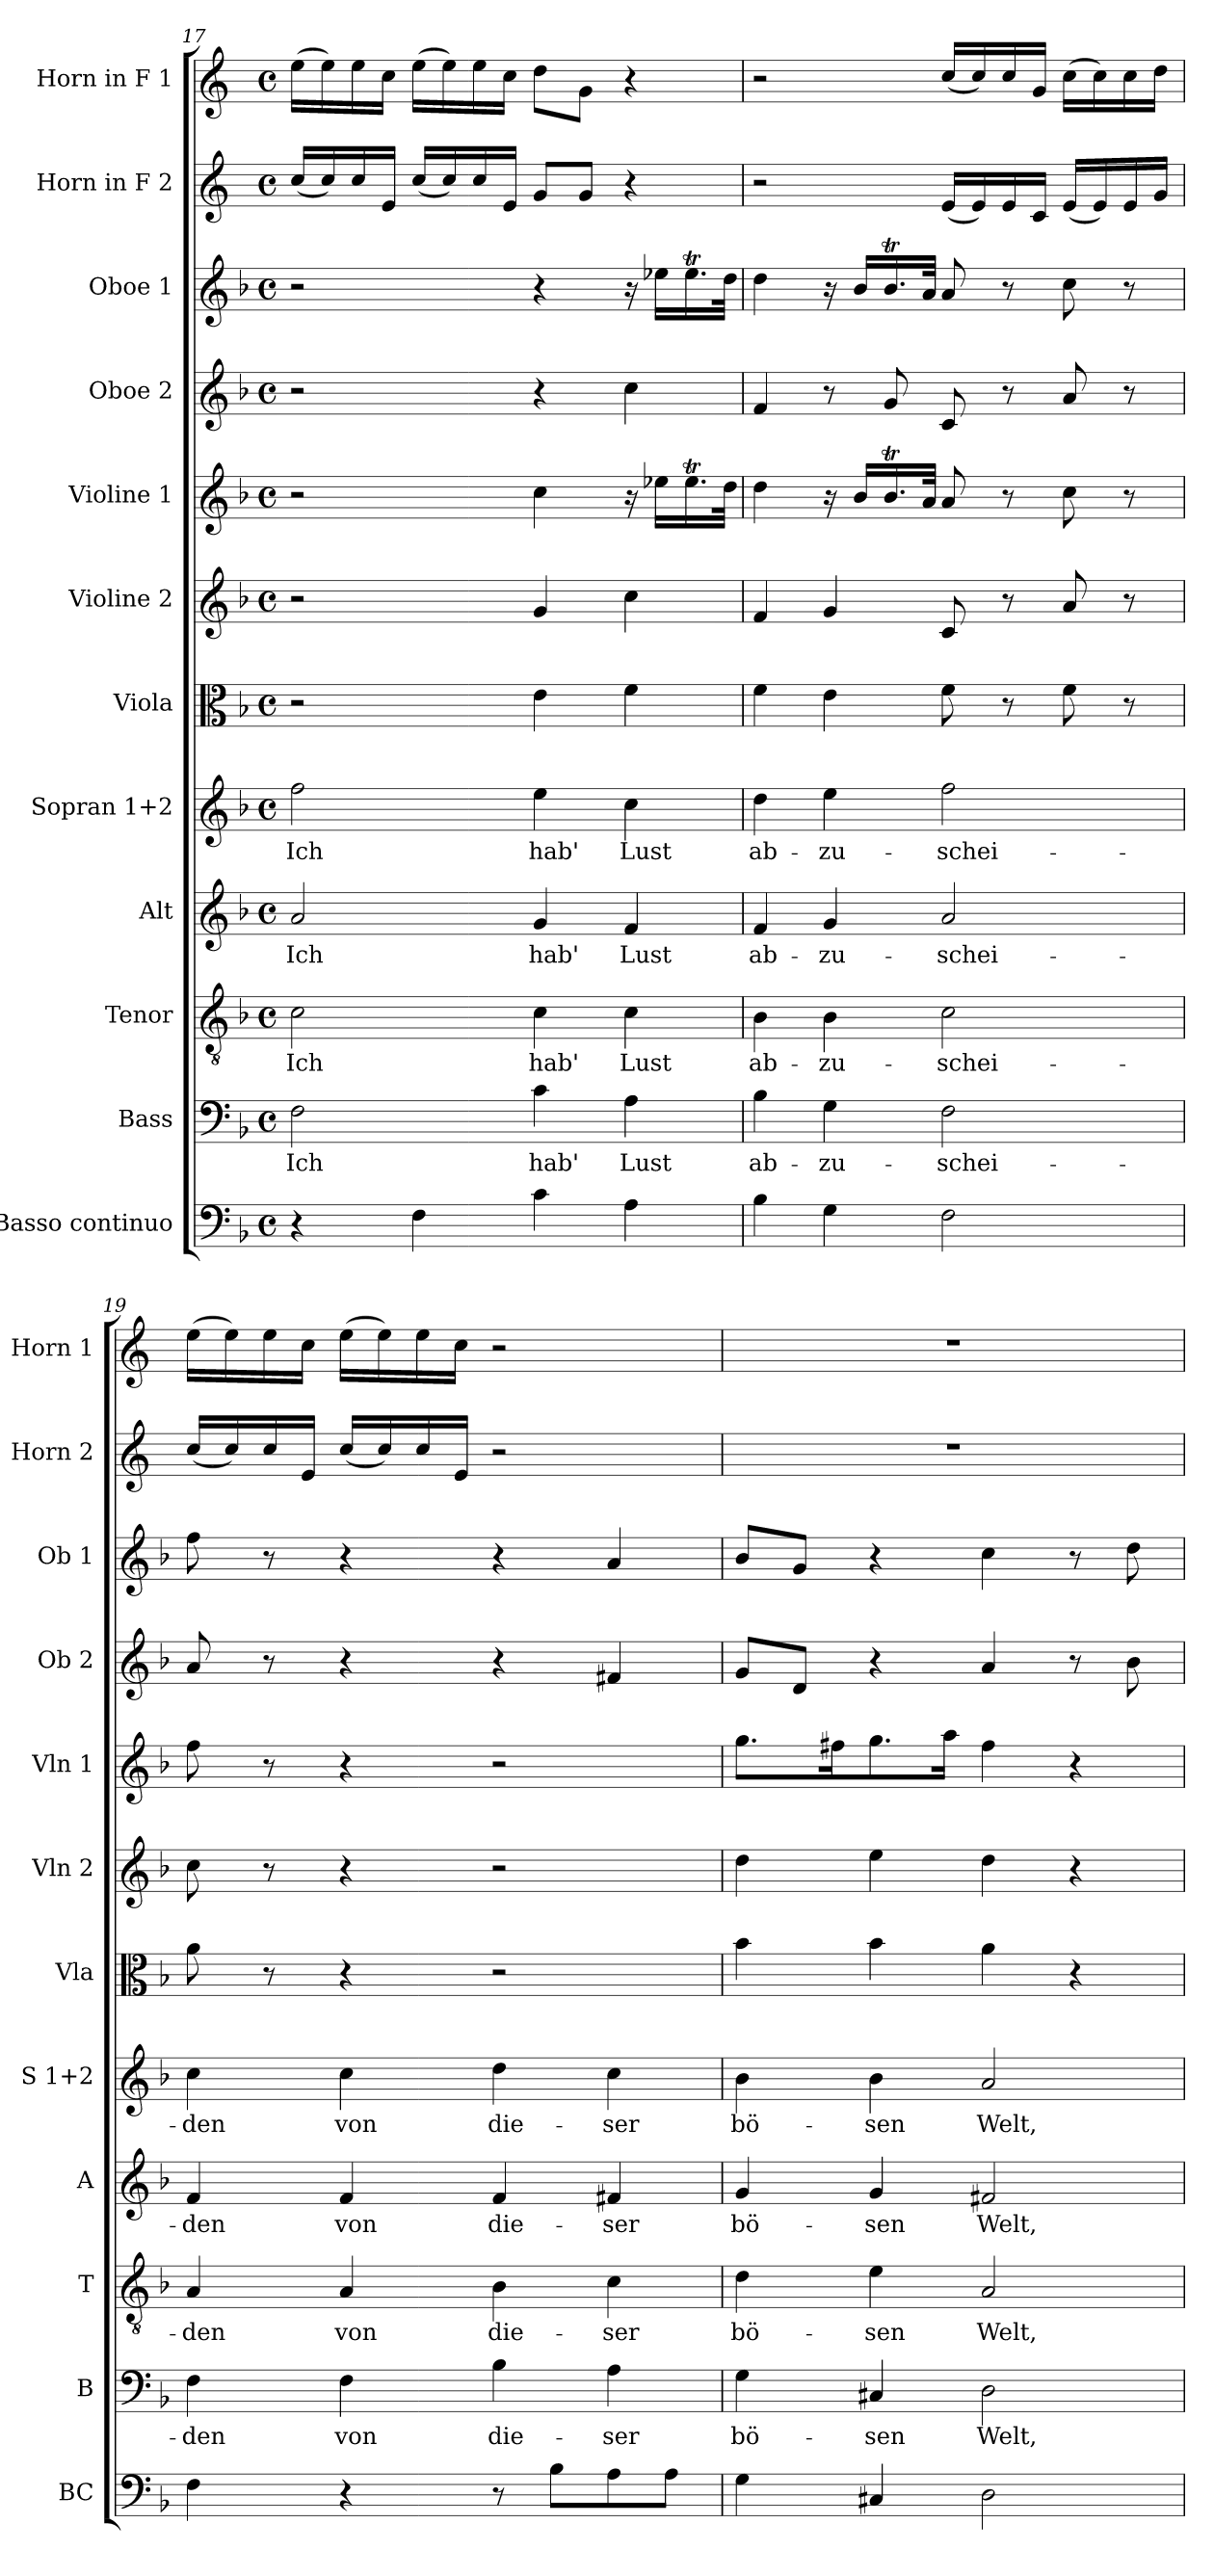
**kern	**kern	**text	**kern	**text	**kern	**text	**kern	**text	**kern	**kern	**kern	**kern	**kern	**kern	**kern
*part12	*part11	*part11	*part10	*part10	*part9	*part9	*part8	*part8	*part7	*part6	*part5	*part4	*part3	*part2	*part1
*staff12	*staff11	*staff11	*staff10	*staff10	*staff9	*staff9	*staff8	*staff8	*staff7	*staff6	*staff5	*staff4	*staff3	*staff2	*staff1
*I"Basso continuo	*I"Bass	*	*I"Tenor	*	*I"Alt	*	*I"Sopran 1+2	*	*I"Viola	*I"Violine 2	*I"Violine 1	*I"Oboe 2	*I"Oboe 1	*I"Horn in F 2	*I"Horn in F 1
*I'BC	*I'B	*	*I'T	*	*I'A	*	*I'S 1+2	*	*I'Vla	*I'Vln 2	*I'Vln 1	*I'Ob 2	*I'Ob 1	*I'Horn 2	*I'Horn 1
!!LO:PB:g=z
*clefF4	*clefF4	*	*clefGv2	*	*clefG2	*	*clefG2	*	*clefC3	*clefG2	*clefG2	*clefG2	*clefG2	*clefG2	*clefG2
*ITrd7c12	*	*	*	*	*	*	*	*	*	*	*	*	*	*ITrd4c7	*ITrd4c7
*k[b-]	*k[b-]	*	*k[b-]	*	*k[b-]	*	*k[b-]	*	*k[b-]	*k[b-]	*k[b-]	*k[b-]	*k[b-]	*k[b-]	*k[b-]
*M4/4	*M4/4	*	*M4/4	*	*M4/4	*	*M4/4	*	*M4/4	*M4/4	*M4/4	*M4/4	*M4/4	*M4/4	*M4/4
*met(c)	*met(c)	*	*met(c)	*	*met(c)	*	*met(c)	*	*met(c)	*met(c)	*met(c)	*met(c)	*met(c)	*met(c)	*met(c)
=17	=17	=17	=17	=17	=17	=17	=17	=17	=17	=17	=17	=17	=17	=17	=17
!	!	!LO:LY:b	!	!LO:LY:b	!	!LO:LY:b	!	!LO:LY:b	!	!	!	!	!	!	!
4r	2F\	Ich	2c\	Ich	2a/	Ich	2ff\	Ich	2r	2r	2r	2r	2r	(<16f/LL	(>16a\LL
.	.	.	.	.	.	.	.	.	.	.	.	.	.	16f/)	16a\)
.	.	.	.	.	.	.	.	.	.	.	.	.	.	16f/	16a\
.	.	.	.	.	.	.	.	.	.	.	.	.	.	16A/JJ	16f\JJ
4FF\	.	.	.	.	.	.	.	.	.	.	.	.	.	(<16f/LL	(>16a\LL
.	.	.	.	.	.	.	.	.	.	.	.	.	.	16f/)	16a\)
.	.	.	.	.	.	.	.	.	.	.	.	.	.	16f/	16a\
.	.	.	.	.	.	.	.	.	.	.	.	.	.	16A/JJ	16f\JJ
!	!	!LO:LY:b	!	!LO:LY:b	!	!LO:LY:b	!	!LO:LY:b	!	!	!	!	!	!	!
4C\	4c\	hab'	4c\	hab'	4g/	hab'	4ee\	hab'	4e\	4g/	4cc\	4r	4r	8c/L	8g\L
.	.	.	.	.	.	.	.	.	.	.	.	.	.	8c/J	8c\J
!	!	!LO:LY:b	!	!LO:LY:b	!	!LO:LY:b	!	!LO:LY:b	!	!	!	!	!	!	!
4AA\	4A\	Lust	4c\	Lust	4f/	Lust	4cc\	Lust	4f\	4cc\	16r	4cc\	16r	4r	4r
.	.	.	.	.	.	.	.	.	.	.	16ee-X\LL	.	16ee-X\LL	.	.
.	.	.	.	.	.	.	.	.	.	.	16.ee-T\	.	16.ee-T\	.	.
.	.	.	.	.	.	.	.	.	.	.	32dd\JJk	.	32dd\JJk	.	.
=18	=18	=18	=18	=18	=18	=18	=18	=18	=18	=18	=18	=18	=18	=18	=18
!	!	!LO:LY:b	!	!LO:LY:b	!	!LO:LY:b	!	!LO:LY:b	!	!	!	!	!	!	!
4BB-\	4B-\	ab-	4B-\	ab-	4f/	ab-	4dd\	ab-	4f\	4f/	4dd\	4f/	4dd\	2r	2r
!	!	!LO:LY:b	!	!LO:LY:b	!	!LO:LY:b	!	!LO:LY:b	!	!	!	!	!	!	!
4GG\	4G\	-zu-	4B-\	-zu-	4g/	-zu-	4ee\	-zu-	4e\	4g/	16r	8r	16r	.	.
.	.	.	.	.	.	.	.	.	.	.	16b-/LL	.	16b-/LL	.	.
.	.	.	.	.	.	.	.	.	.	.	16.b-T/	8g/	16.b-T/	.	.
.	.	.	.	.	.	.	.	.	.	.	32a/JJk	.	32a/JJk	.	.
!	!	!LO:LY:b	!	!LO:LY:b	!	!LO:LY:b	!	!LO:LY:b	!	!	!	!	!	!	!
2FF\	2F\	-schei-	2c\	-schei-	2a/	-schei-	2ff\	-schei-	8f\	8c/	8a/	8c/	8a/	(<16A/LL	(<16f/LL
.	.	.	.	.	.	.	.	.	.	.	.	.	.	16A/)	16f/)
.	.	.	.	.	.	.	.	.	8r	8r	8r	8r	8r	16A/	16f/
.	.	.	.	.	.	.	.	.	.	.	.	.	.	16F/JJ	16c/JJ
.	.	.	.	.	.	.	.	.	8f\	8a/	8cc\	8a/	8cc\	(<16A/LL	(>16f\LL
.	.	.	.	.	.	.	.	.	.	.	.	.	.	16A/)	16f\)
.	.	.	.	.	.	.	.	.	8r	8r	8r	8r	8r	16A/	16f\
.	.	.	.	.	.	.	.	.	.	.	.	.	.	16c/JJ	16g\JJ
=19	=19	=19	=19	=19	=19	=19	=19	=19	=19	=19	=19	=19	=19	=19	=19
!	!	!LO:LY:b	!	!LO:LY:b	!	!LO:LY:b	!	!LO:LY:b	!	!	!	!	!	!	!
4FF\	4F\	-den	4A/	-den	4f/	-den	4cc\	-den	8a!\	8cc!\	8ff\	8a/	8ff\	(<16f/LL	(>16a\LL
.	.	.	.	.	.	.	.	.	.	.	.	.	.	16f/)	16a\)
.	.	.	.	.	.	.	.	.	8r	8r	8r	8r	8r	16f/	16a\
.	.	.	.	.	.	.	.	.	.	.	.	.	.	16A/JJ	16f\JJ
!	!	!LO:LY:b	!	!LO:LY:b	!	!LO:LY:b	!	!LO:LY:b	!	!	!	!	!	!	!
4r	4F\	von	4A/	von	4f/	von	4cc\	von	4r	4r	4r	4r	4r	(<16f/LL	(>16a\LL
.	.	.	.	.	.	.	.	.	.	.	.	.	.	16f/)	16a\)
.	.	.	.	.	.	.	.	.	.	.	.	.	.	16f/	16a\
.	.	.	.	.	.	.	.	.	.	.	.	.	.	16A/JJ	16f\JJ
!	!	!LO:LY:b	!	!LO:LY:b	!	!LO:LY:b	!	!LO:LY:b	!	!	!	!	!	!	!
8r	4B-\	die-	4B-\	die-	4f/	die-	4dd\	die-	2r	2r	2r	4r	4r	2r	2r
8BB-\L	.	.	.	.	.	.	.	.	.	.	.	.	.	.	.
!	!	!LO:LY:b	!	!LO:LY:b	!	!LO:LY:b	!	!LO:LY:b	!	!	!	!	!	!	!
8AA\	4A\	-ser	4c\	-ser	4f#X/	-ser	4cc\	-ser	.	.	.	4f#X/	4a/	.	.
8AA\J	.	.	.	.	.	.	.	.	.	.	.	.	.	.	.
=20	=20	=20	=20	=20	=20	=20	=20	=20	=20	=20	=20	=20	=20	=20	=20
!	!	!LO:LY:b	!	!LO:LY:b	!	!LO:LY:b	!	!LO:LY:b	!	!	!	!	!	!	!
4GG\	4G\	bö-	4d\	bö-	4g/	bö-	4b-\	bö-	4b-\	4dd\	8.gg\L	8g/L	8b-/L	1r	1r
.	.	.	.	.	.	.	.	.	.	.	.	8d/J	8g/J	.	.
.	.	.	.	.	.	.	.	.	.	.	16ff#X\K	.	.	.	.
!	!	!LO:LY:b	!	!LO:LY:b	!	!LO:LY:b	!	!LO:LY:b	!	!	!	!	!	!	!
4CC#X/	4C#X/	-sen	4e\	-sen	4g/	-sen	4b-\	-sen	4b-\	4ee\	8.gg\	4r	4r	.	.
.	.	.	.	.	.	.	.	.	.	.	16aa\Jk	.	.	.	.
!	!	!LO:LY:b	!	!LO:LY:b	!	!LO:LY:b	!	!LO:LY:b	!	!	!	!	!	!	!
2DD\	2D\	Welt,	2A/	Welt,	2f#X/	Welt,	2a/	Welt,	4a\	4dd\	4ff#\	4a/	4cc\	.	.
.	.	.	.	.	.	.	.	.	4r	4r	4r	8r	8r	.	.
.	.	.	.	.	.	.	.	.	.	.	.	8b-\	8dd\	.	.
=	=	=	=	=	=	=	=	=	=	=	=	=	=	=	=
*-	*-	*-	*-	*-	*-	*-	*-	*-	*-	*-	*-	*-	*-	*-	*-
